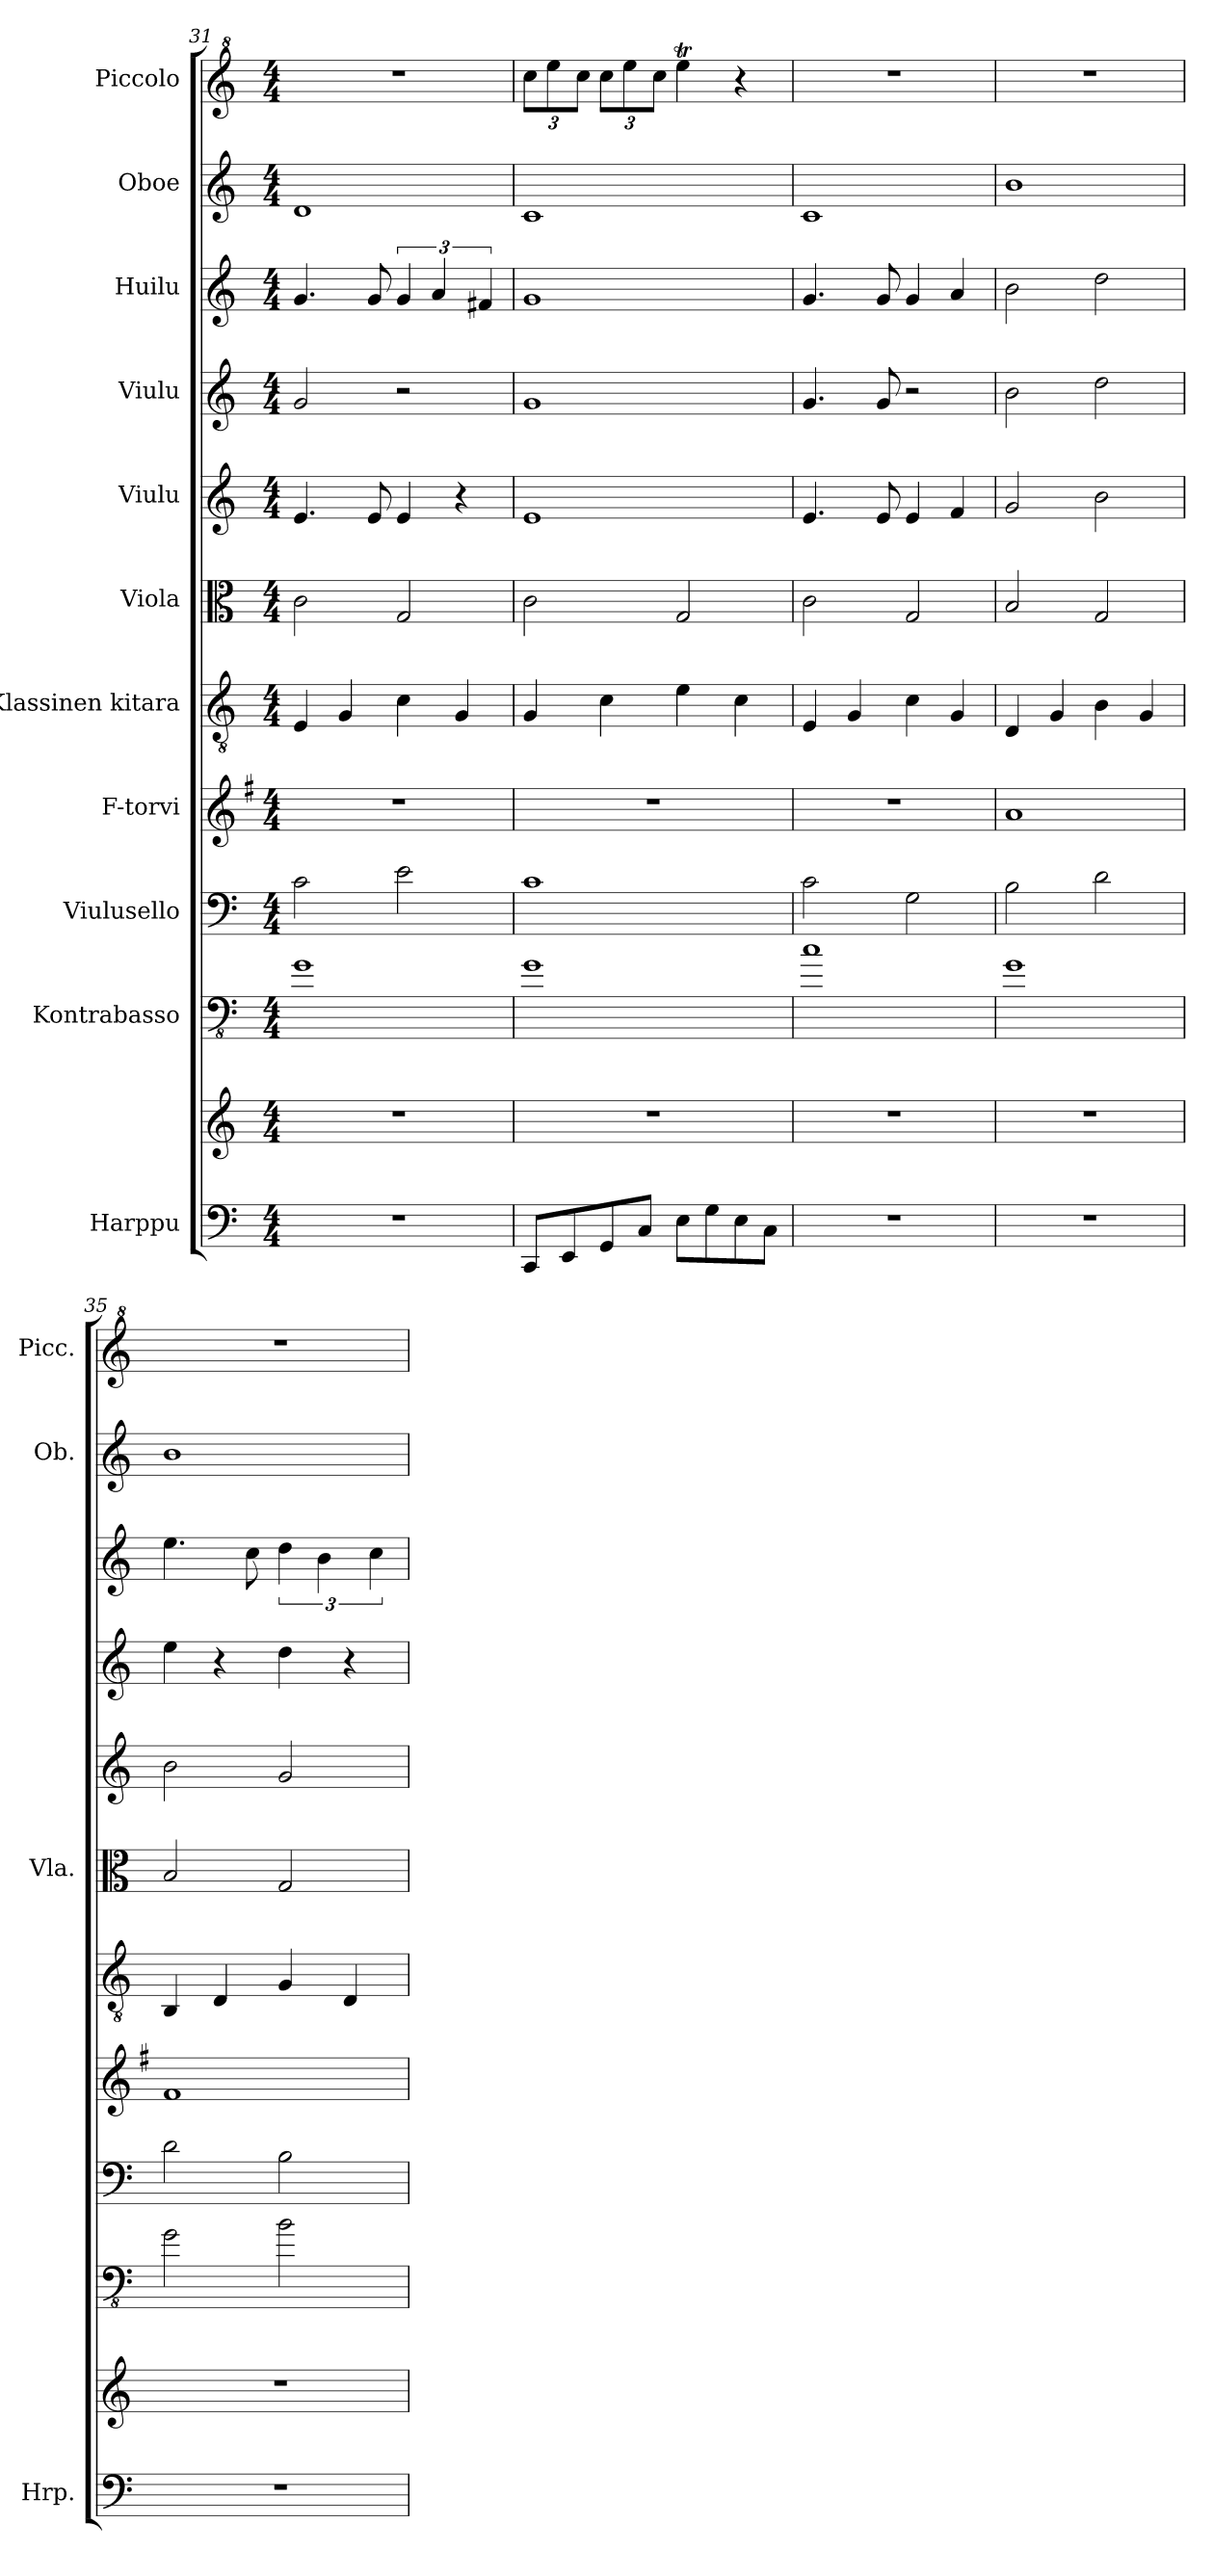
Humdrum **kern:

**kern	**kern	**kern	**kern	**kern	**kern	**kern	**kern	**kern	**kern	**kern	**kern
*part11	*part11	*part10	*part9	*part8	*part7	*part6	*part5	*part4	*part3	*part2	*part1
*staff12	*staff11	*staff10	*staff9	*staff8	*staff7	*staff6	*staff5	*staff4	*staff3	*staff2	*staff1
*I"Harppu	*	*I"Kontrabasso	*I"Viulusello	*I"F-torvi	*I"Klassinen kitara	*I"Viola	*I"Viulu	*I"Viulu	*I"Huilu	*I"Oboe	*I"Piccolo
*I'Hrp.	*	*	*	*	*	*I'Vla.	*	*	*	*I'Ob.	*I'Picc.
*clefF4	*clefG2	*clefFv4	*clefF4	*clefG2	*clefGv2	*clefC3	*clefG2	*clefG2	*clefG2	*clefG2	*clefG^2
*	*	*ITrd7c12	*	*ITrd4c7	*	*	*	*	*	*	*ITrd-7c-12
*k[]	*k[]	*k[]	*k[]	*k[]	*k[]	*k[]	*k[]	*k[]	*k[]	*k[]	*k[]
*M4/4	*M4/4	*M4/4	*M4/4	*M4/4	*M4/4	*M4/4	*M4/4	*M4/4	*M4/4	*M4/4	*M4/4
=31	=31	=31	=31	=31	=31	=31	=31	=31	=31	=31	=31
1r	1r	1GG	2c\	1r	4E/	2c\	4.e/	2g/	4.g/	1d	1r
.	.	.	.	.	4G/	.	.	.	.	.	.
.	.	.	.	.	.	.	8e/	.	8g/	.	.
.	.	.	2e\	.	4c\	2G/	4e/	2r	6g/	.	.
.	.	.	.	.	.	.	.	.	6a/	.	.
.	.	.	.	.	4G/	.	4r	.	.	.	.
.	.	.	.	.	.	.	.	.	6f#X/	.	.
=32	=32	=32	=32	=32	=32	=32	=32	=32	=32	=32	=32
*	*	*	*	*	*	*	*	*	*	*	*Xbrackettup
8CC/L	1r	1GG	1c	1r	4G/	2c\	1e	1g	1g	1c	12cccc\L
.	.	.	.	.	.	.	.	.	.	.	12eeee\
8EE/	.	.	.	.	.	.	.	.	.	.	.
.	.	.	.	.	.	.	.	.	.	.	12cccc\J
8GG/	.	.	.	.	4c\	.	.	.	.	.	12cccc\L
.	.	.	.	.	.	.	.	.	.	.	12eeee\
8C/J	.	.	.	.	.	.	.	.	.	.	.
.	.	.	.	.	.	.	.	.	.	.	12cccc\J
8E\L	.	.	.	.	4e\	2G/	.	.	.	.	4eeeet\
8G\	.	.	.	.	.	.	.	.	.	.	.
8E\	.	.	.	.	4c\	.	.	.	.	.	4r
8C\J	.	.	.	.	.	.	.	.	.	.	.
=33	=33	=33	=33	=33	=33	=33	=33	=33	=33	=33	=33
1r	1r	1C	2c\	1r	4E/	2c\	4.e/	4.g/	4.g/	1c	1r
.	.	.	.	.	4G/	.	.	.	.	.	.
.	.	.	.	.	.	.	8e/	8g/	8g/	.	.
.	.	.	2G\	.	4c\	2G/	4e/	2r	4g/	.	.
.	.	.	.	.	4G/	.	4f/	.	4a/	.	.
!!LO:PB:g=z
=34	=34	=34	=34	=34	=34	=34	=34	=34	=34	=34	=34
1r	1r	1GG	2B\	1d	4D/	2B/	2g/	2b\	2b\	1b	1r
.	.	.	.	.	4G/	.	.	.	.	.	.
.	.	.	2d\	.	4B\	2G/	2b\	2dd\	2dd\	.	.
.	.	.	.	.	4G/	.	.	.	.	.	.
=35	=35	=35	=35	=35	=35	=35	=35	=35	=35	=35	=35
1r	1r	2GG\	2d\	1B	4BB/	2B/	2b\	4ee\	4.ee\	1b	1r
.	.	.	.	.	4D/	.	.	4r	.	.	.
.	.	.	.	.	.	.	.	.	8cc\	.	.
.	.	2BB\	2B\	.	4G/	2G/	2g/	4dd\	6dd\	.	.
.	.	.	.	.	.	.	.	.	6b\	.	.
.	.	.	.	.	4D/	.	.	4r	.	.	.
.	.	.	.	.	.	.	.	.	6cc\	.	.
=	=	=	=	=	=	=	=	=	=	=	=
*-	*-	*-	*-	*-	*-	*-	*-	*-	*-	*-	*-
